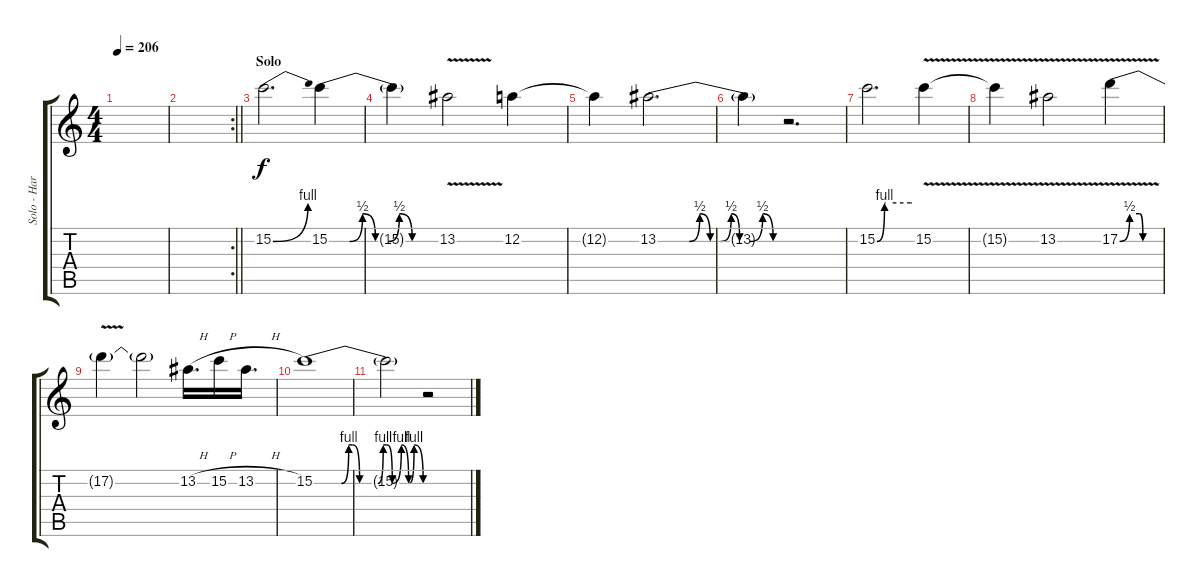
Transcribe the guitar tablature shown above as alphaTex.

\track ("Solo - Harmonies" "Solo - Har") {instrument distortionguitar}
\staff {score tabs}
\tuning (D4 A3 F3 C3 G2 D2) {hide}
\ts (4 4)
\tempo 206
\clef g2
\ks c
|
\rc 2
\barLineRight lightlight
|
\section ("" "Solo")
15.2{be (bend 0 0 60 4)}.2{d} 15.2{be (custom 0 0 11 0 18 2 25 0 32 0 38 2 45 0 60 0)}.4 |
15.2{t}.4 13.2{v}.2 12.2.4 |
12.2{t}.4 13.2{be (custom 0 0 15 0 20 2 25 0 30 0 35 2 39 0 44 0 50 2 55 0 60 0)}.2{d} |
13.2{t}.4 r.2{d} |
15.2{be (custom 0 0 13 4 15 4 58 4 60 4)}.2{d} 15.2{v}.4 |
15.2{t}.4 13.2{v}.2 17.2{be (custom 0 0 15 2 30 2 35 0 45 0 60 0) v}.4 |
17.2{t}.4 17.2{t}.2 13.2{h}.16{d} 15.2{h}.16 13.2{h}.16{d} |
15.2{be (custom 0 0 15 0 19 4 21 4 25 0 31 0 35 0 38 4 40 4 43 0 48 4 52 0 55 4 60 0)}.1 |
15.2{t}.2 r.2
